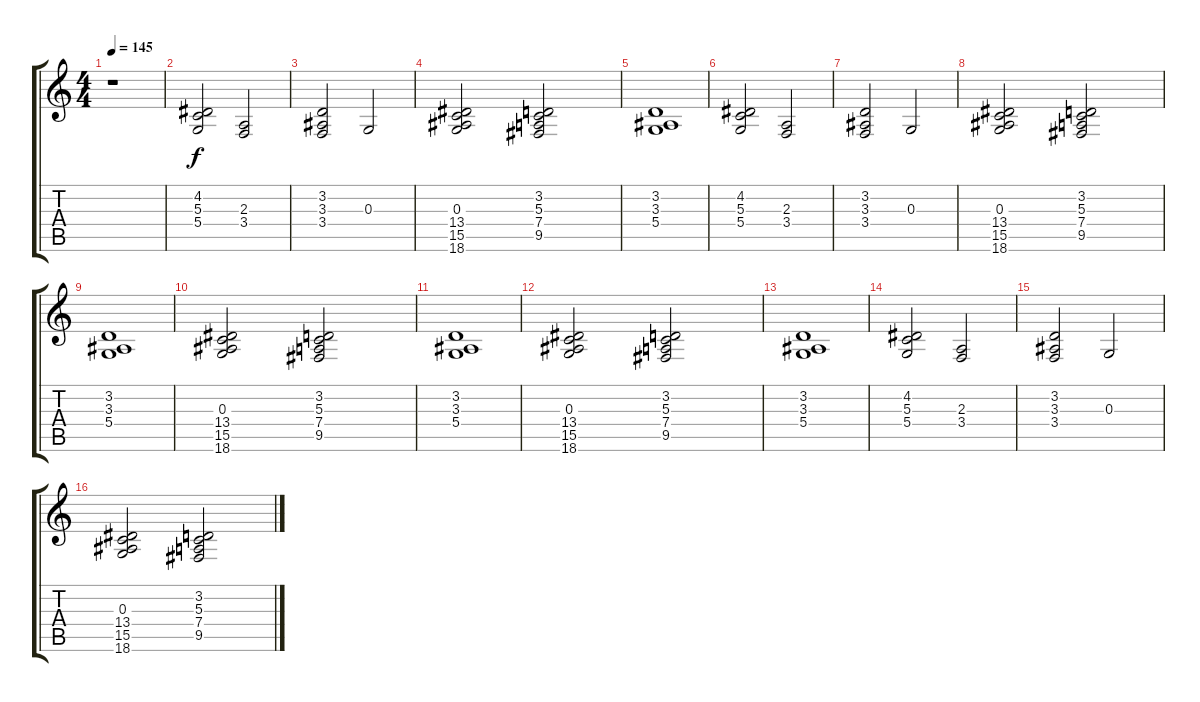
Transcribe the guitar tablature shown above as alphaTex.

\track "" {instrument synthstrings1}
\staff {score tabs}
\tuning (E4 B3 G3 D3 A2 E2) {hide}
\ts (4 4)
\tempo 145
\clef g2
\ks c
r.1{dy f instrument synthstrings1} |
(4.2 5.3 5.4).2 (2.3 3.4).2 |
(3.2 3.3 3.4).2 0.3.2 |
(0.3 13.4 15.5 18.6).2 (3.2 5.3 7.4 9.5).2 |
(3.2 3.3 5.4).1 |
(4.2 5.3 5.4).2 (2.3 3.4).2 |
(3.2 3.3 3.4).2 0.3.2 |
(0.3 13.4 15.5 18.6).2 (3.2 5.3 7.4 9.5).2 |
(3.2 3.3 5.4).1 |
(0.3 13.4 15.5 18.6).2 (3.2 5.3 7.4 9.5).2 |
(3.2 3.3 5.4).1 |
(0.3 13.4 15.5 18.6).2 (3.2 5.3 7.4 9.5).2 |
(3.2 3.3 5.4).1 |
(4.2 5.3 5.4).2 (2.3 3.4).2 |
(3.2 3.3 3.4).2 0.3.2 |
(0.3 13.4 15.5 18.6).2 (3.2 5.3 7.4 9.5).2
